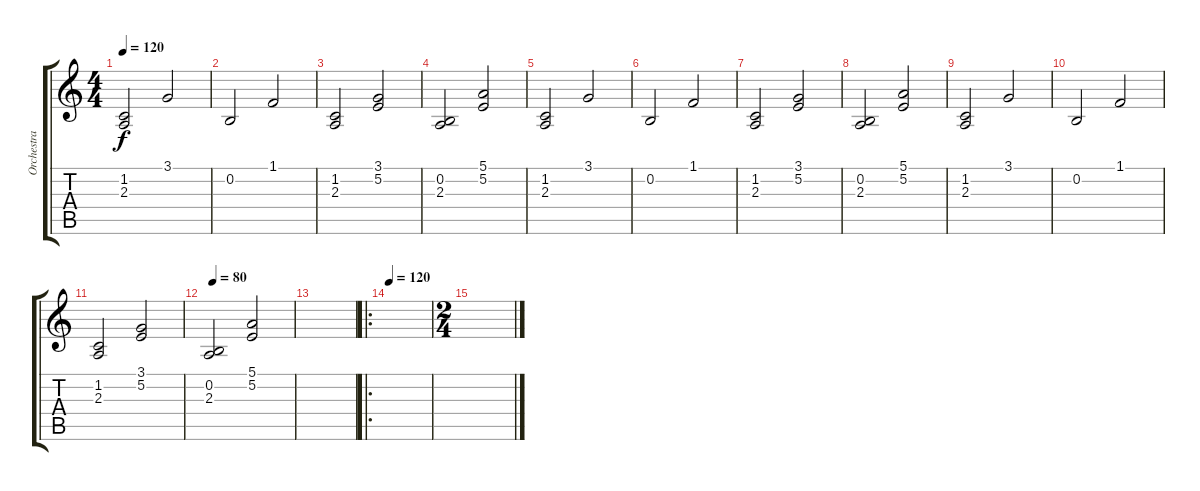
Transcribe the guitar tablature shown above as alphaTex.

\track ("Orchestra" "Orchestra") {instrument stringensemble2}
\staff {score tabs}
\tuning (E4 B3 G3 D3 A2 E2) {hide}
\ts (4 4)
\tempo 120
\clef g2
\ks c
(1.2 2.3).2{dy f instrument stringensemble2} 3.1.2 |
0.2.2 1.1.2 |
(1.2 2.3).2 (3.1 5.2).2 |
(0.2 2.3).2 (5.1 5.2).2 |
(1.2 2.3).2{instrument stringensemble2} 3.1.2 |
0.2.2 1.1.2 |
(1.2 2.3).2 (3.1 5.2).2 |
(0.2 2.3).2 (5.1 5.2).2 |
(1.2 2.3).2{instrument stringensemble2} 3.1.2 |
0.2.2 1.1.2 |
(1.2 2.3).2 (3.1 5.2).2 |
\tempo 80
(0.2 2.3).2 (5.1 5.2).2 |
|
\ro
\tempo 120
|
\ts (2 4)
